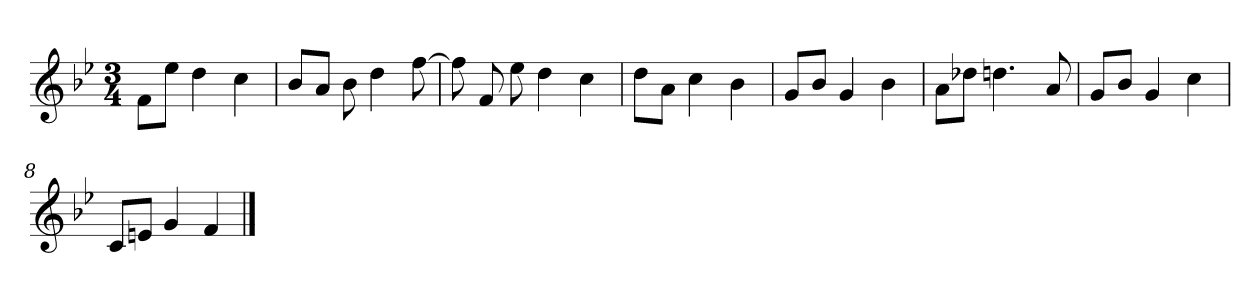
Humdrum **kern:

**kern
*part1
*staff1
*clefG2
*k[b-e-]
*B-:
*M3/4
=
8f\L
8ee-\J
4dd
4cc
=2
8b-/L
8a/J
8b-
4dd
[8ff
=3
8ff]
8f
8ee-
4dd
4cc
=4
8dd\L
8a\J
4cc
4b-
=5y
8g/L
8b-/J
4g
4b-
=6
8a\L
8dd-X\J
4.ddn
8a
=7
8g/L
8b-/J
4g
4cc
=8
8c/L
8en/J
4g
4f
==
*-
